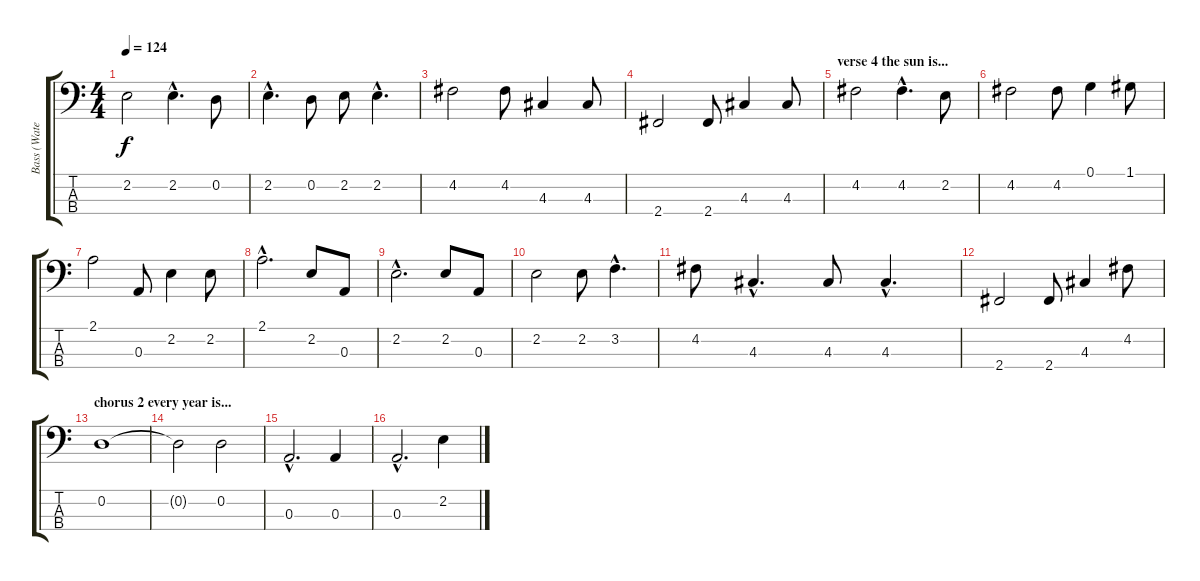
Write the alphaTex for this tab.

\track ("Bass (Waters)" "Bass (Wate") {instrument electricbassfinger}
\staff {score tabs}
\tuning (G2 D2 A1 E1) {hide}
\ts (4 4)
\tempo 124
\clef f4
\ks c
2.2.2{dy f} 2.2{hac}.4{d} 0.2.8 |
2.2{hac}.4{d} 0.2.8 2.2.8 2.2{hac}.4{d} |
4.2.2 4.2.8 4.3.4 4.3.8 |
2.4.2 2.4.8 4.3.4 4.3.8 |
\section ("" "verse 4 the sun is...")
4.2.2 4.2{hac}.4{d} 2.2.8 |
4.2.2 4.2.8 0.1.4 1.1.8 |
2.1.2 0.3.8 2.2.4 2.2.8 |
2.1{hac}.2{d} 2.2.8 0.3.8 |
2.2{hac}.2{d} 2.2.8 0.3.8 |
2.2.2 2.2.8 3.2{hac}.4{d} |
4.2.8 4.3{hac}.4{d} 4.3.8 4.3{hac}.4{d} |
2.4.2 2.4.8 4.3.4 4.2.8 |
\section ("" "chorus 2 every year is...")
0.2.1 |
0.2{t}.2 0.2.2 |
0.3{hac}.2{d} 0.3.4 |
0.3{hac}.2{d} 2.2.4
